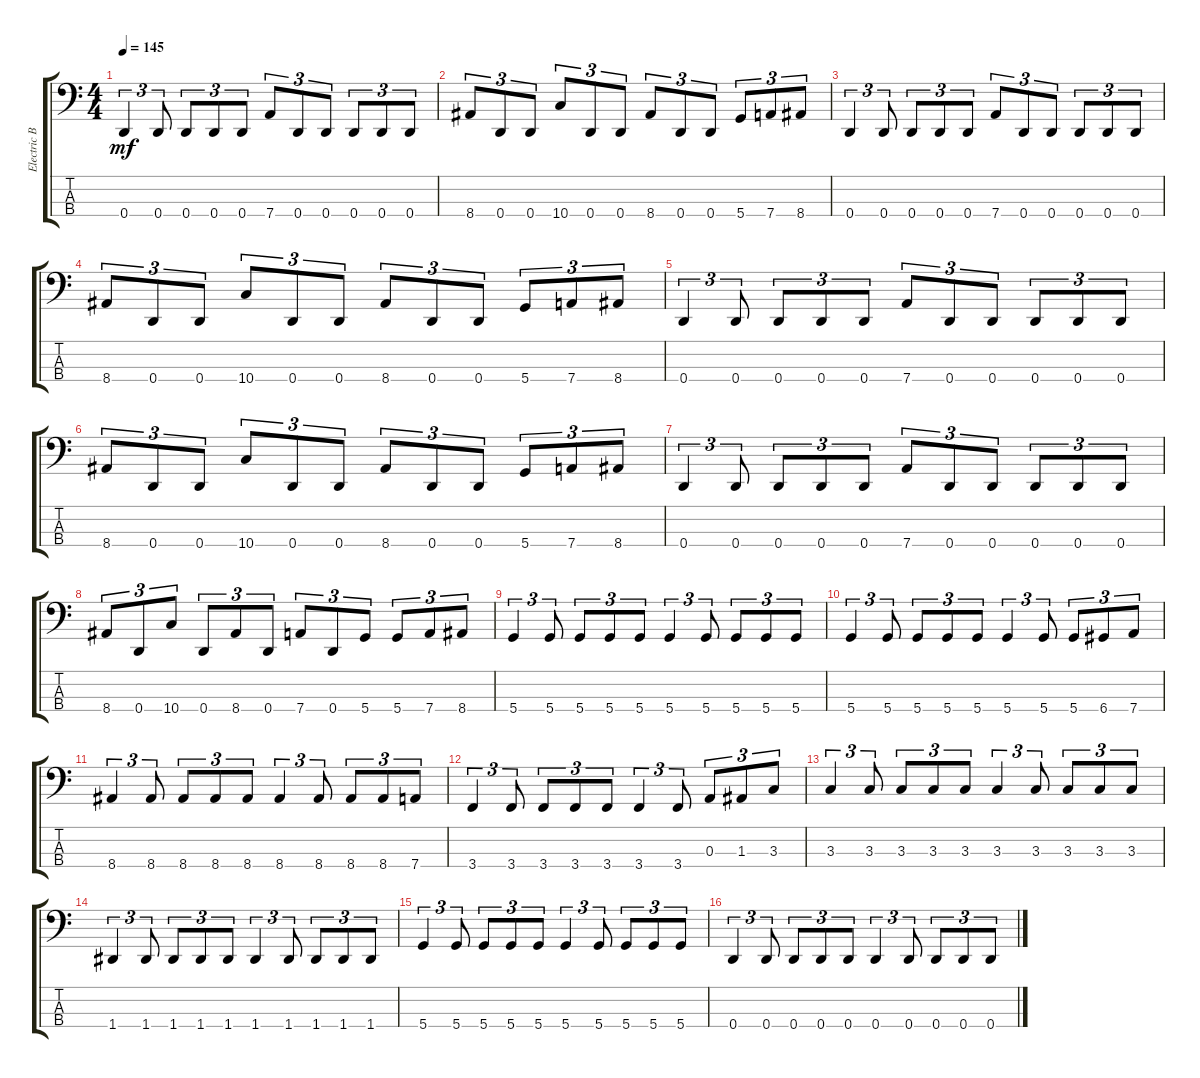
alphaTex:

\track ("Electric Bass" "Electric B") {instrument electricbassfinger}
\staff {score tabs}
\tuning (G2 D2 A1 D1) {hide}
\ts (4 4)
\tempo 145
\clef f4
\ks c
0.4.4{tu (3 2) dy mf} 0.4.8{tu (3 2)} 0.4.8{tu (3 2)} 0.4.8{tu (3 2)} 0.4.8{tu (3 2)} 7.4.8{tu (3 2)} 0.4.8{tu (3 2)} 0.4.8{tu (3 2)} 0.4.8{tu (3 2)} 0.4.8{tu (3 2)} 0.4.8{tu (3 2)} |
8.4.8{tu (3 2)} 0.4.8{tu (3 2)} 0.4.8{tu (3 2)} 10.4.8{tu (3 2)} 0.4.8{tu (3 2)} 0.4.8{tu (3 2)} 8.4.8{tu (3 2)} 0.4.8{tu (3 2)} 0.4.8{tu (3 2)} 5.4.8{tu (3 2)} 7.4.8{tu (3 2)} 8.4.8{tu (3 2)} |
0.4.4{tu (3 2)} 0.4.8{tu (3 2)} 0.4.8{tu (3 2)} 0.4.8{tu (3 2)} 0.4.8{tu (3 2)} 7.4.8{tu (3 2)} 0.4.8{tu (3 2)} 0.4.8{tu (3 2)} 0.4.8{tu (3 2)} 0.4.8{tu (3 2)} 0.4.8{tu (3 2)} |
8.4.8{tu (3 2)} 0.4.8{tu (3 2)} 0.4.8{tu (3 2)} 10.4.8{tu (3 2)} 0.4.8{tu (3 2)} 0.4.8{tu (3 2)} 8.4.8{tu (3 2)} 0.4.8{tu (3 2)} 0.4.8{tu (3 2)} 5.4.8{tu (3 2)} 7.4.8{tu (3 2)} 8.4.8{tu (3 2)} |
0.4.4{tu (3 2)} 0.4.8{tu (3 2)} 0.4.8{tu (3 2)} 0.4.8{tu (3 2)} 0.4.8{tu (3 2)} 7.4.8{tu (3 2)} 0.4.8{tu (3 2)} 0.4.8{tu (3 2)} 0.4.8{tu (3 2)} 0.4.8{tu (3 2)} 0.4.8{tu (3 2)} |
8.4.8{tu (3 2)} 0.4.8{tu (3 2)} 0.4.8{tu (3 2)} 10.4.8{tu (3 2)} 0.4.8{tu (3 2)} 0.4.8{tu (3 2)} 8.4.8{tu (3 2)} 0.4.8{tu (3 2)} 0.4.8{tu (3 2)} 5.4.8{tu (3 2)} 7.4.8{tu (3 2)} 8.4.8{tu (3 2)} |
0.4.4{tu (3 2)} 0.4.8{tu (3 2)} 0.4.8{tu (3 2)} 0.4.8{tu (3 2)} 0.4.8{tu (3 2)} 7.4.8{tu (3 2)} 0.4.8{tu (3 2)} 0.4.8{tu (3 2)} 0.4.8{tu (3 2)} 0.4.8{tu (3 2)} 0.4.8{tu (3 2)} |
8.4.8{tu (3 2)} 0.4.8{tu (3 2)} 10.4.8{tu (3 2)} 0.4.8{tu (3 2)} 8.4.8{tu (3 2)} 0.4.8{tu (3 2)} 7.4.8{tu (3 2)} 0.4.8{tu (3 2)} 5.4.8{tu (3 2)} 5.4.8{tu (3 2)} 7.4.8{tu (3 2)} 8.4.8{tu (3 2)} |
5.4.4{tu (3 2)} 5.4.8{tu (3 2)} 5.4.8{tu (3 2)} 5.4.8{tu (3 2)} 5.4.8{tu (3 2)} 5.4.4{tu (3 2)} 5.4.8{tu (3 2)} 5.4.8{tu (3 2)} 5.4.8{tu (3 2)} 5.4.8{tu (3 2)} |
5.4.4{tu (3 2)} 5.4.8{tu (3 2)} 5.4.8{tu (3 2)} 5.4.8{tu (3 2)} 5.4.8{tu (3 2)} 5.4.4{tu (3 2)} 5.4.8{tu (3 2)} 5.4.8{tu (3 2)} 6.4.8{tu (3 2)} 7.4.8{tu (3 2)} |
8.4.4{tu (3 2)} 8.4.8{tu (3 2)} 8.4.8{tu (3 2)} 8.4.8{tu (3 2)} 8.4.8{tu (3 2)} 8.4.4{tu (3 2)} 8.4.8{tu (3 2)} 8.4.8{tu (3 2)} 8.4.8{tu (3 2)} 7.4.8{tu (3 2)} |
3.4.4{tu (3 2)} 3.4.8{tu (3 2)} 3.4.8{tu (3 2)} 3.4.8{tu (3 2)} 3.4.8{tu (3 2)} 3.4.4{tu (3 2)} 3.4.8{tu (3 2)} 0.3.8{tu (3 2)} 1.3.8{tu (3 2)} 3.3.8{tu (3 2)} |
3.3.4{tu (3 2)} 3.3.8{tu (3 2)} 3.3.8{tu (3 2)} 3.3.8{tu (3 2)} 3.3.8{tu (3 2)} 3.3.4{tu (3 2)} 3.3.8{tu (3 2)} 3.3.8{tu (3 2)} 3.3.8{tu (3 2)} 3.3.8{tu (3 2)} |
1.4.4{tu (3 2)} 1.4.8{tu (3 2)} 1.4.8{tu (3 2)} 1.4.8{tu (3 2)} 1.4.8{tu (3 2)} 1.4.4{tu (3 2)} 1.4.8{tu (3 2)} 1.4.8{tu (3 2)} 1.4.8{tu (3 2)} 1.4.8{tu (3 2)} |
5.4.4{tu (3 2)} 5.4.8{tu (3 2)} 5.4.8{tu (3 2)} 5.4.8{tu (3 2)} 5.4.8{tu (3 2)} 5.4.4{tu (3 2)} 5.4.8{tu (3 2)} 5.4.8{tu (3 2)} 5.4.8{tu (3 2)} 5.4.8{tu (3 2)} |
0.4.4{tu (3 2)} 0.4.8{tu (3 2)} 0.4.8{tu (3 2)} 0.4.8{tu (3 2)} 0.4.8{tu (3 2)} 0.4.4{tu (3 2)} 0.4.8{tu (3 2)} 0.4.8{tu (3 2)} 0.4.8{tu (3 2)} 0.4.8{tu (3 2)}
